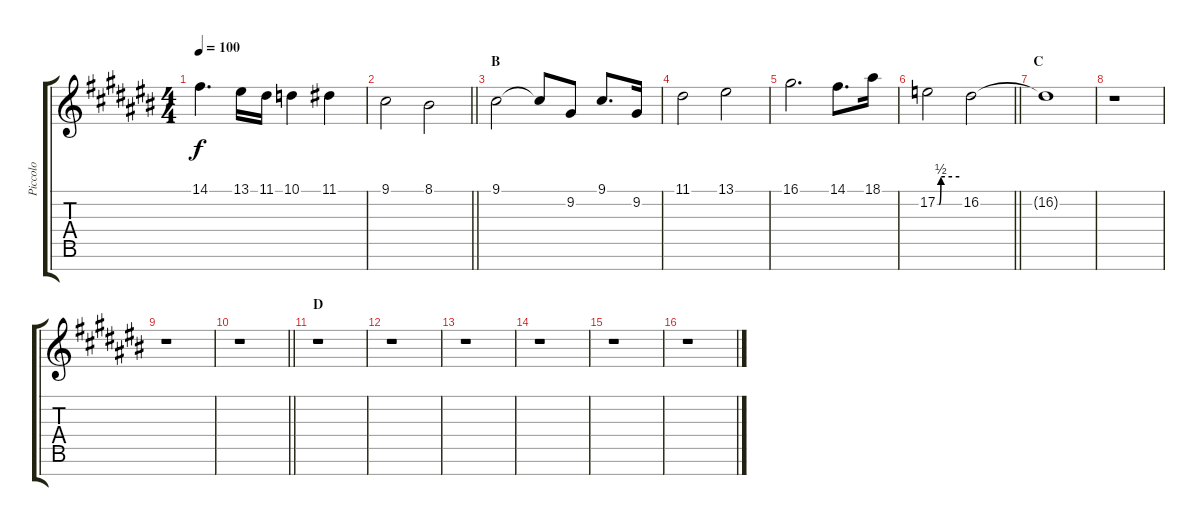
\track ("Piccolo" "Piccolo") {instrument piccolo}
\staff {score tabs}
\tuning (E4 B3 G3 D3 A2 E2 B1) {hide}
\ts (4 4)
\tempo 100
\clef g2
\ks c#
14.1.4{d dy f} 13.1.16 11.1.16 10.1.4 11.1.4 |
\barLineRight lightlight
9.1.2 8.1.2 |
\section ("" "B")
9.1.2 9.1{t}.8 9.2.8 9.1.8{d} 9.2.16 |
11.1.2 13.1.2 |
16.1.2{d} 14.1.8{d} 18.1.16 |
\barLineRight lightlight
17.2{be (custom 0 0 5 0 10 2 60 2)}.2 16.2.2 |
\section ("" "C")
16.2{t}.1{volume 0} |
r.1 |
r.1 |
\barLineRight lightlight
r.1 |
\section ("" "D")
r.1 |
r.1 |
r.1 |
r.1 |
r.1 |
r.1
